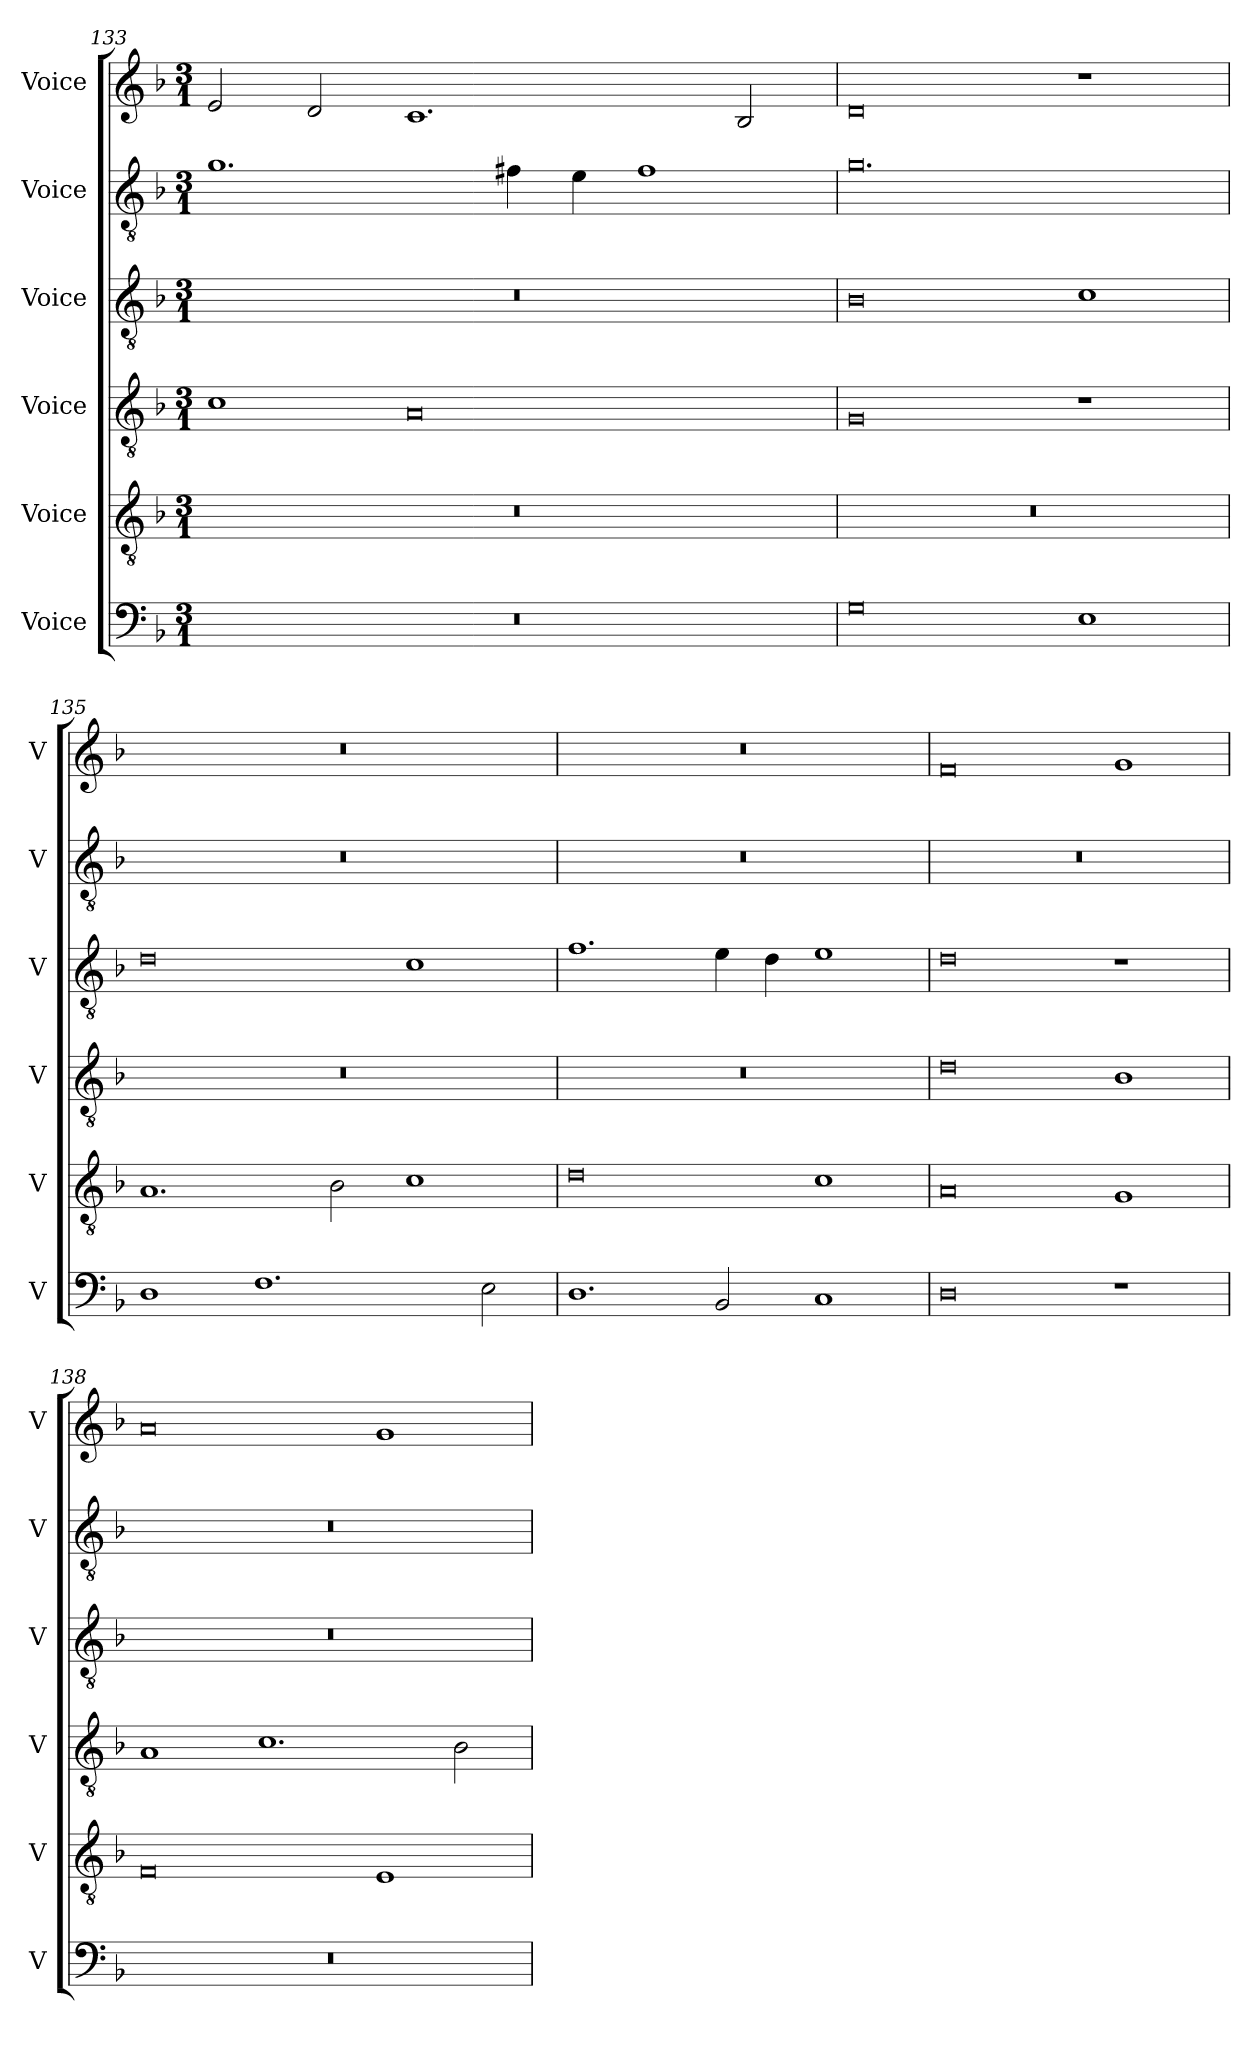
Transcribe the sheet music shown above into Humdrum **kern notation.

**kern	**kern	**kern	**kern	**kern	**kern
*part6	*part5	*part4	*part3	*part2	*part1
*staff6	*staff5	*staff4	*staff3	*staff2	*staff1
*I"Voice	*I"Voice	*I"Voice	*I"Voice	*I"Voice	*I"Voice
*I'V	*I'V	*I'V	*I'V	*I'V	*I'V
*clefF4	*clefGv2	*clefGv2	*clefGv2	*clefGv2	*clefG2
*k[b-]	*k[b-]	*k[b-]	*k[b-]	*k[b-]	*k[b-]
*M3/1	*M3/1	*M3/1	*M3/1	*M3/1	*M3/1
=133	=133	=133	=133	=133	=133
0.r	0.r	1c	0.r	1.g	2e/
.	.	.	.	.	2d/
.	.	0A	.	.	1.c
.	.	.	.	4f#X\	.
.	.	.	.	4e\	.
.	.	.	.	1f#	.
.	.	.	.	.	2B-/
=134	=134	=134	=134	=134	=134
0G	0.r	0G	0B-	0.g	0d
1E	.	1r	1c	.	1r
!!LO:PB:g=z
=135	=135	=135	=135	=135	=135
1D	1.A	0.r	0d	0.r	0.r
1.F	.	.	.	.	.
.	2B-\	.	.	.	.
.	1c	.	1c	.	.
2E\	.	.	.	.	.
=136	=136	=136	=136	=136	=136
1.D	0d	0.r	1.f	0.r	0.r
2BB-/	.	.	4e\	.	.
.	.	.	4d\	.	.
1C	1c	.	1e	.	.
=137	=137	=137	=137	=137	=137
0D	0A	0d	0d	0.r	0f
1r	1G	1B-	1r	.	1g
!!LO:LB:g=z
=138	=138	=138	=138	=138	=138
0.r	0F	1A	0.r	0.r	0a
.	.	1.c	.	.	.
.	1E	.	.	.	1g
.	.	2B-\	.	.	.
=	=	=	=	=	=
*-	*-	*-	*-	*-	*-
